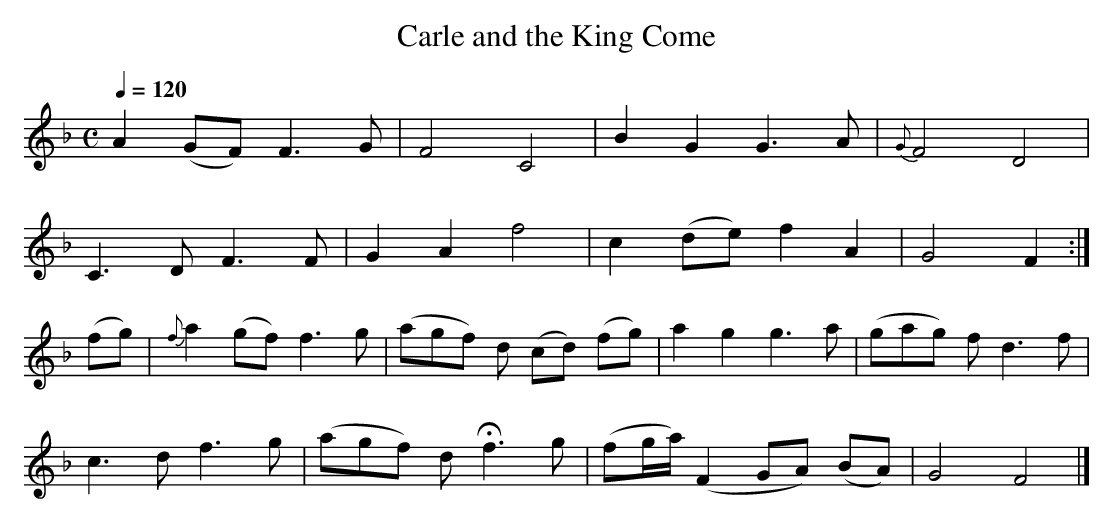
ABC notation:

X:1
T:Carle and the King Come
M:C
L:1/8
Q:1/4=120
K:F
        A2 (GF) F3 G| F4      C4      | B2      G2  G3    A |{G}F4     D4  |
        C3   D  F3 F| G2 A2   f4      | c2     (de) f2   A2 |   G4     F2 :|
(fg)|{f}a2 (gf) f3 g|(agf) d (cd) (fg)| a2      g2  g3    a |  (gag) f d3 f|
        c3   d  f3 g|(agf) d Hf3 g    |(fg/a/) (F2  GA) (BA)|   G4     F4 |]
